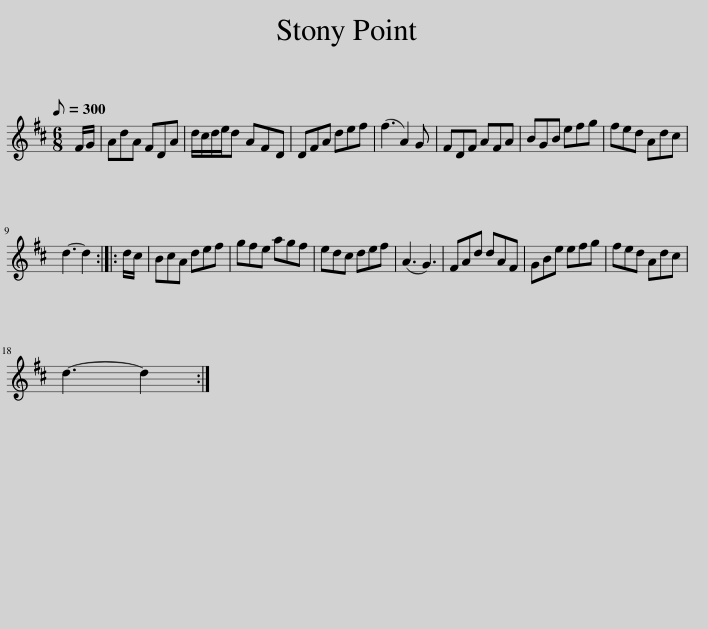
X:1
L:1/8
Q:1/8=300
M:6/8
I:linebreak $
K:none
V:1 treble transpose="8 "
V:1
[K:D] F/G/ | AdA FDA | d/c/d/e/d AFD | DFA def | (f3 A2) G | %5
 FDF AFA | BGB efg | fed Adc |$ d3- d2 :: d/c/ | %10
 BcA def | gfe agf | edc def | (A3 G3) | FAd dAF | %15
 GBe efg | fed Adc |$ d3- d2 :| %18
